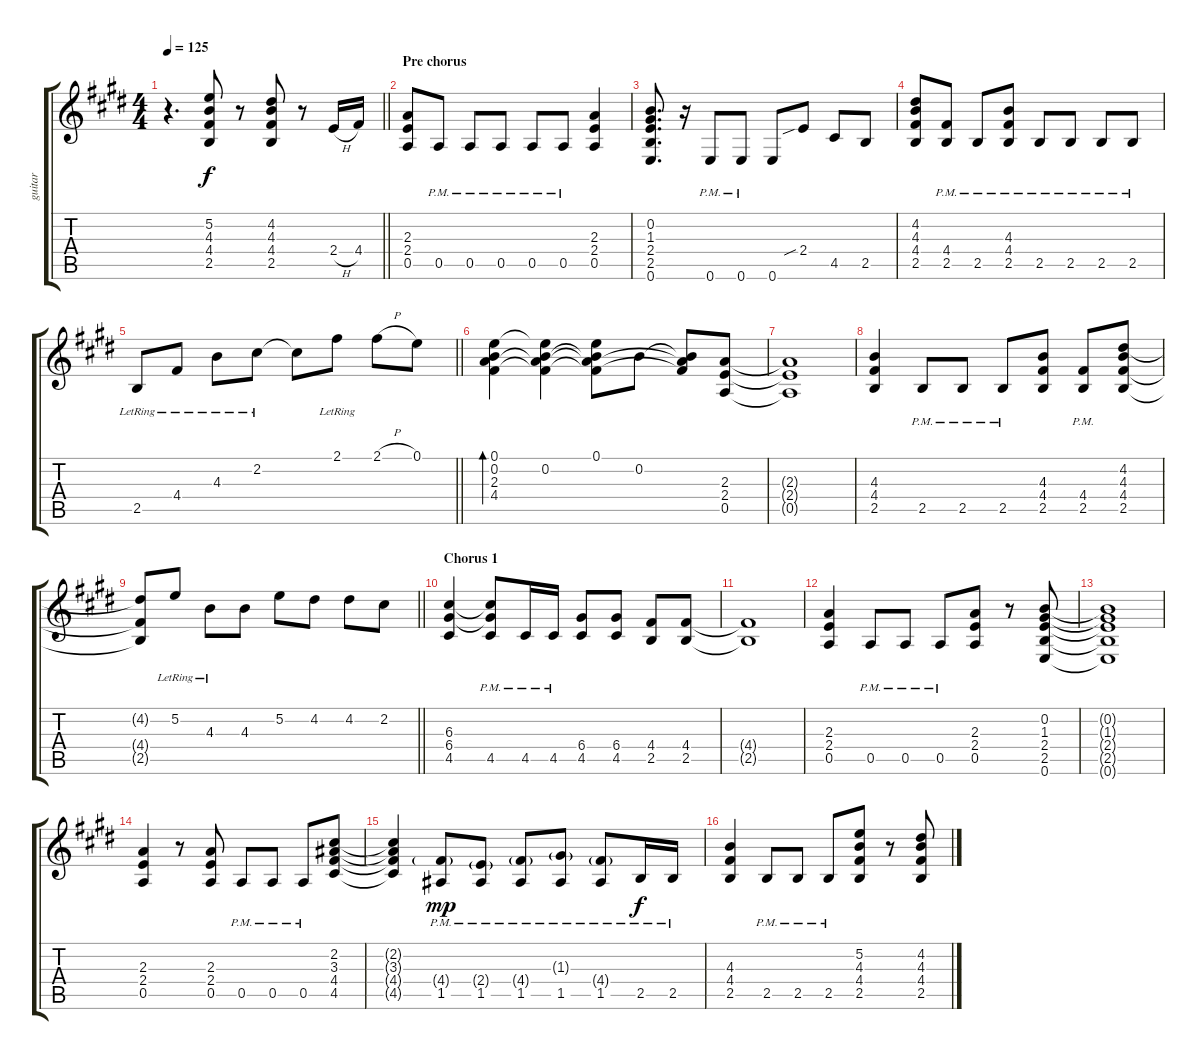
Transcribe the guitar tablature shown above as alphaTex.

\track ("guitar" "guitar") {instrument distortionguitar}
\staff {score tabs}
\tuning (E4 B3 G3 D3 A2 E2) {hide}
\ts (4 4)
\tempo 125
\clef g2
\barLineRight lightlight
\ks e
r.4{d dy f} (5.2 4.3 4.4 2.5).8{instrument distortionguitar} r.8 (4.2 4.3 4.4 2.5).8 r.8 2.4{h}.16 4.4.16 |
\section ("" "Pre chorus")
(2.3 2.4 0.5).8 0.5{pm}.8 0.5{pm}.8 0.5{pm}.8 0.5{pm}.8 0.5{pm}.8 (2.3 2.4 0.5).4 |
(0.2 1.3 2.4 2.5 0.6).8{d} r.16 0.6{pm}.8 0.6{pm}.8 0.6.8 2.4{sib}.8 4.5.8 2.5.8 |
(4.2 4.3 4.4 2.5).8 (4.4{pm} 2.5{pm}).8 2.5{pm}.8 (4.3 4.4 2.5{pm}).8 2.5{pm}.8 2.5{pm}.8 2.5{pm}.8 2.5{pm}.8 |
\barLineRight lightlight
2.5{lr}.8 4.4{lr}.8{volume 16 instrument electricguitarclean} 4.3{lr}.8 2.2{lr}.8 2.2{t}.8 2.1{lr}.8 2.1{h}.8 0.1.8 |
(0.1 0.2 2.3 4.4).4{bd 120} (0.1{t} 0.2 2.3{t} 4.4{t}).4 (0.1 0.2{t} 2.3{t} 4.4{t}).8 0.2.8 (0.2{t} 2.3{t} 4.4{t}).8 (2.3 2.4 0.5).8{instrument distortionguitar} |
(2.3{t} 2.4{t} 0.5{t}).1 |
(4.3 4.4 2.5).4 2.5{pm}.8 2.5{pm}.8 2.5{pm}.8 (4.3 4.4 2.5).8 (4.4{pm} 2.5{pm}).8 (4.2 4.3 4.4 2.5).8 |
\barLineRight lightlight
(4.2{t} 4.4{t} 2.5{t}).8 5.2{lr}.8{instrument electricguitarclean} 4.3{lr}.8 4.3.8 5.2.8 4.2.8 4.2.8 2.2.8 |
\section ("" "Chorus 1")
(6.3 6.4 4.5).4{instrument distortionguitar} (6.3{t} 6.4{t} 4.5{pm}).8 4.5{pm}.16 4.5{pm}.16 (6.4 4.5).8 (6.4 4.5).8 (4.4 2.5).8 (4.4 2.5).8 |
(4.4{t} 2.5{t}).1 |
(2.3 2.4 0.5).4 0.5{pm}.8 0.5{pm}.8 0.5{pm}.8 (2.3 2.4 0.5).8 r.8 (0.2 1.3 2.4 2.5 0.6).8 |
(0.2{t} 1.3{t} 2.4{t} 2.5{t} 0.6{t}).1 |
(2.3 2.4 0.5).4 r.8 (2.3 2.4 0.5).8 0.5{pm}.8 0.5{pm}.8 0.5{pm}.8 (2.2 3.3 4.4 4.5).8 |
(2.2{t} 3.3{t} 4.4{t} 4.5{t}).4 (4.4{g pm} 1.5).8{dy mp} (2.4{g pm} 1.5).8 (4.4{g pm} 1.5).8 (1.3{g pm} 1.5).8 (4.4{g pm} 1.5).8 2.5{pm}.16{dy f} 2.5{pm}.16 |
(4.3 4.4 2.5).4 2.5{pm}.8 2.5{pm}.8 2.5{pm}.8 (5.2 4.3 4.4 2.5).8 r.8 (4.2 4.3 4.4 2.5).8
